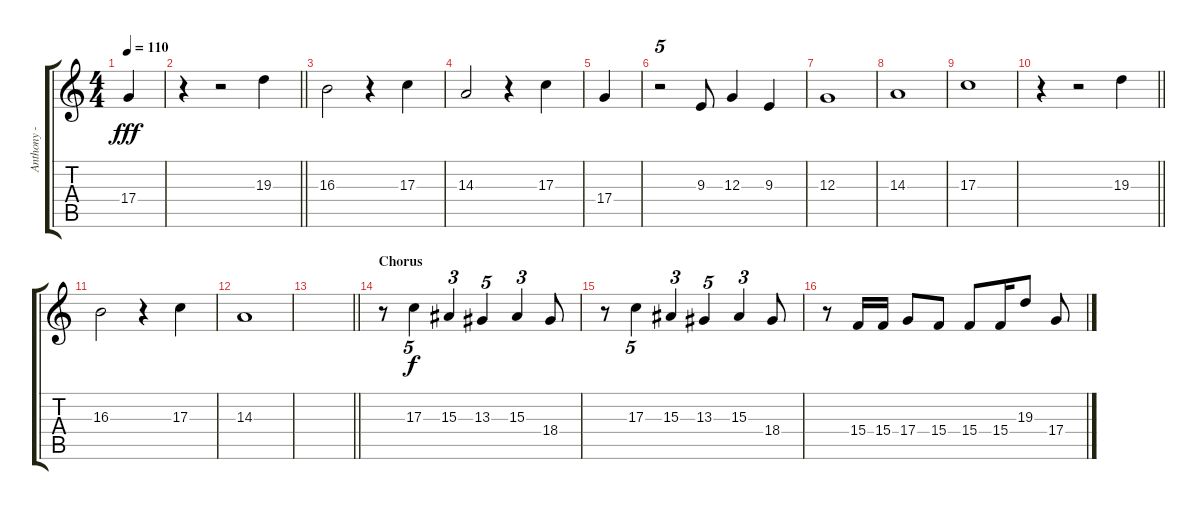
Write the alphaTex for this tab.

\track ("Anthony - Vocals" "Anthony - ") {instrument fx5brightness}
\staff {score tabs}
\tuning (E4 B3 G3 D3 A2 E2) {hide}
\ts (4 4)
\tempo 110
\clef g2
\ks c
17.4.4{dy fff} |
\barLineRight lightlight
r.4 r.2 19.3.4 |
16.3.2 r.4 17.3.4 |
14.3.2 r.4 17.3.4 |
17.4.4 |
r.2{tu (5 4)} 9.3.8 12.3.4 9.3.4 |
12.3.1 |
14.3.1 |
17.3.1 |
\barLineRight lightlight
r.4 r.2 19.3.4 |
16.3.2 r.4 17.3.4 |
14.3.1 |
\barLineRight lightlight
|
\section ("" "Chorus")
r.8 17.3.4{tu (5 4) dy f} 15.3.4{tu (3 2)} 13.3.4{tu (5 4)} 15.3.4{tu (3 2)} 18.4.8 |
r.8 17.3.4{tu (5 4)} 15.3.4{tu (3 2)} 13.3.4{tu (5 4)} 15.3.4{tu (3 2)} 18.4.8 |
r.8 15.4.16 15.4.16 17.4.8 15.4.8 15.4.8 15.4.16 19.3.8 17.4.8
